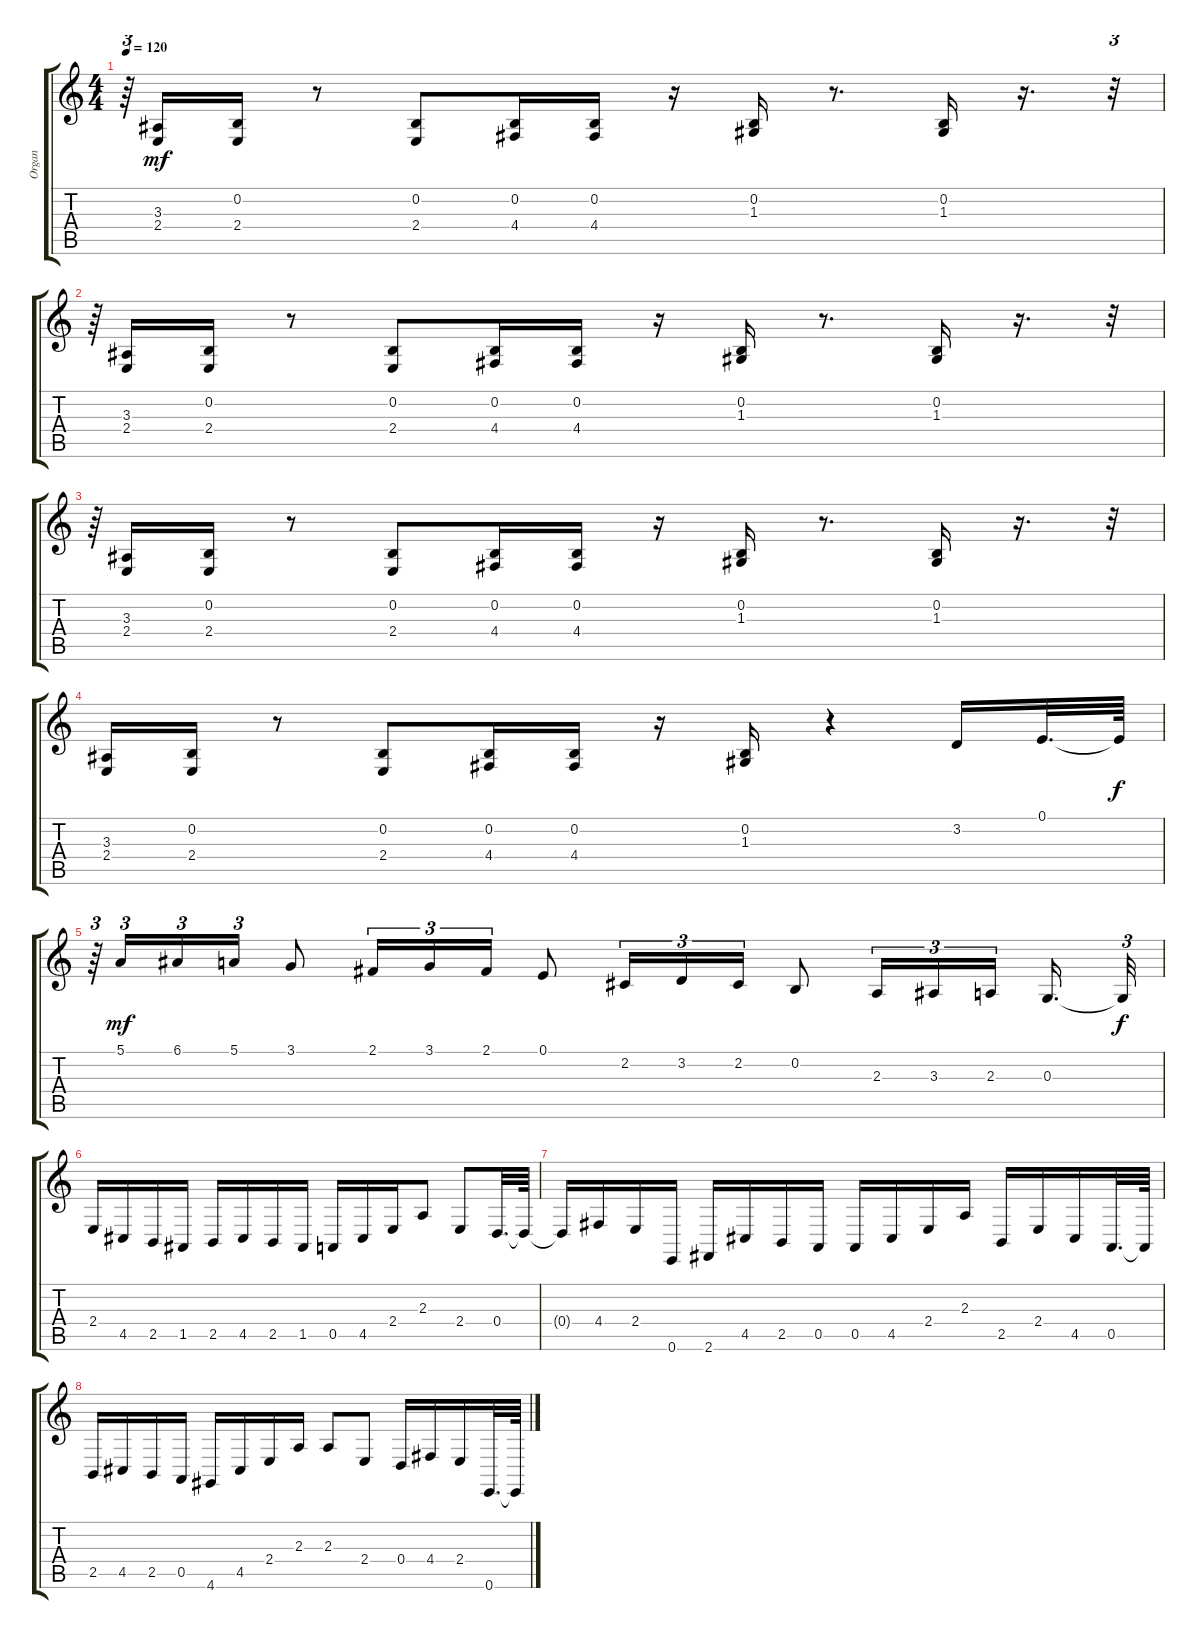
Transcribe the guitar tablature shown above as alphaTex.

\track ("Organ" "Organ") {instrument harpsichord}
\staff {score tabs}
\tuning (E4 B3 G3 D3 A2 E2) {hide}
\ts (4 4)
\tempo 120
\clef g2
\ks c
r.64{tu (3 2) dy mf} (3.3 2.4).16 (0.2 2.4).16 r.8 (0.2 2.4).8 (0.2 4.4).16 (0.2 4.4).16 r.16 (0.2 1.3).16 r.8{d} (0.2 1.3).16 r.16{d} r.32{tu (3 2)} |
r.64{tu (3 2)} (3.3 2.4).16 (0.2 2.4).16 r.8 (0.2 2.4).8 (0.2 4.4).16 (0.2 4.4).16 r.16 (0.2 1.3).16 r.8{d} (0.2 1.3).16 r.16{d} r.32{tu (3 2)} |
r.64{tu (3 2)} (3.3 2.4).16 (0.2 2.4).16 r.8 (0.2 2.4).8 (0.2 4.4).16 (0.2 4.4).16 r.16 (0.2 1.3).16 r.8{d} (0.2 1.3).16 r.16{d} r.32{tu (3 2)} |
(3.3 2.4).16 (0.2 2.4).16 r.8 (0.2 2.4).8 (0.2 4.4).16 (0.2 4.4).16 r.16 (0.2 1.3).16 r.4 3.2.16 0.1.32{d} 0.1{t}.64{dy f} |
r.64{tu (3 2)} 5.1.16{tu (3 2) dy mf} 6.1.16{tu (3 2)} 5.1.16{tu (3 2)} 3.1.8 2.1.16{tu (3 2)} 3.1.16{tu (3 2)} 2.1.16{tu (3 2)} 0.1.8 2.2.16{tu (3 2)} 3.2.16{tu (3 2)} 2.2.16{tu (3 2)} 0.2.8 2.3.16{tu (3 2)} 3.3.16{tu (3 2)} 2.3.16{tu (3 2) beam splitsecondary} 0.3.16{d} 0.3{t}.32{tu (3 2) dy f} |
2.4.16 4.5.16 2.5.16 1.5.16 2.5.16 4.5.16 2.5.16 1.5.16 0.5.16 4.5.16 2.4.16 2.3.8 2.4.8 0.4.32{d} 0.4{t}.64 |
0.4{t}.16 4.4.16 2.4.16 0.6.16 2.6.16 4.5.16 2.5.16 0.5.16 0.5.16 4.5.16 2.4.16 2.3.16 2.5.16 2.4.16 4.5.16 0.5.32{d} 0.5{t}.64 |
2.5.16 4.5.16 2.5.16 0.5.16 4.6.16 4.5.16 2.4.16 2.3.16 2.3.8 2.4.8 0.4.16 4.4.16 2.4.16 0.6.32{d} 0.6{t}.64
